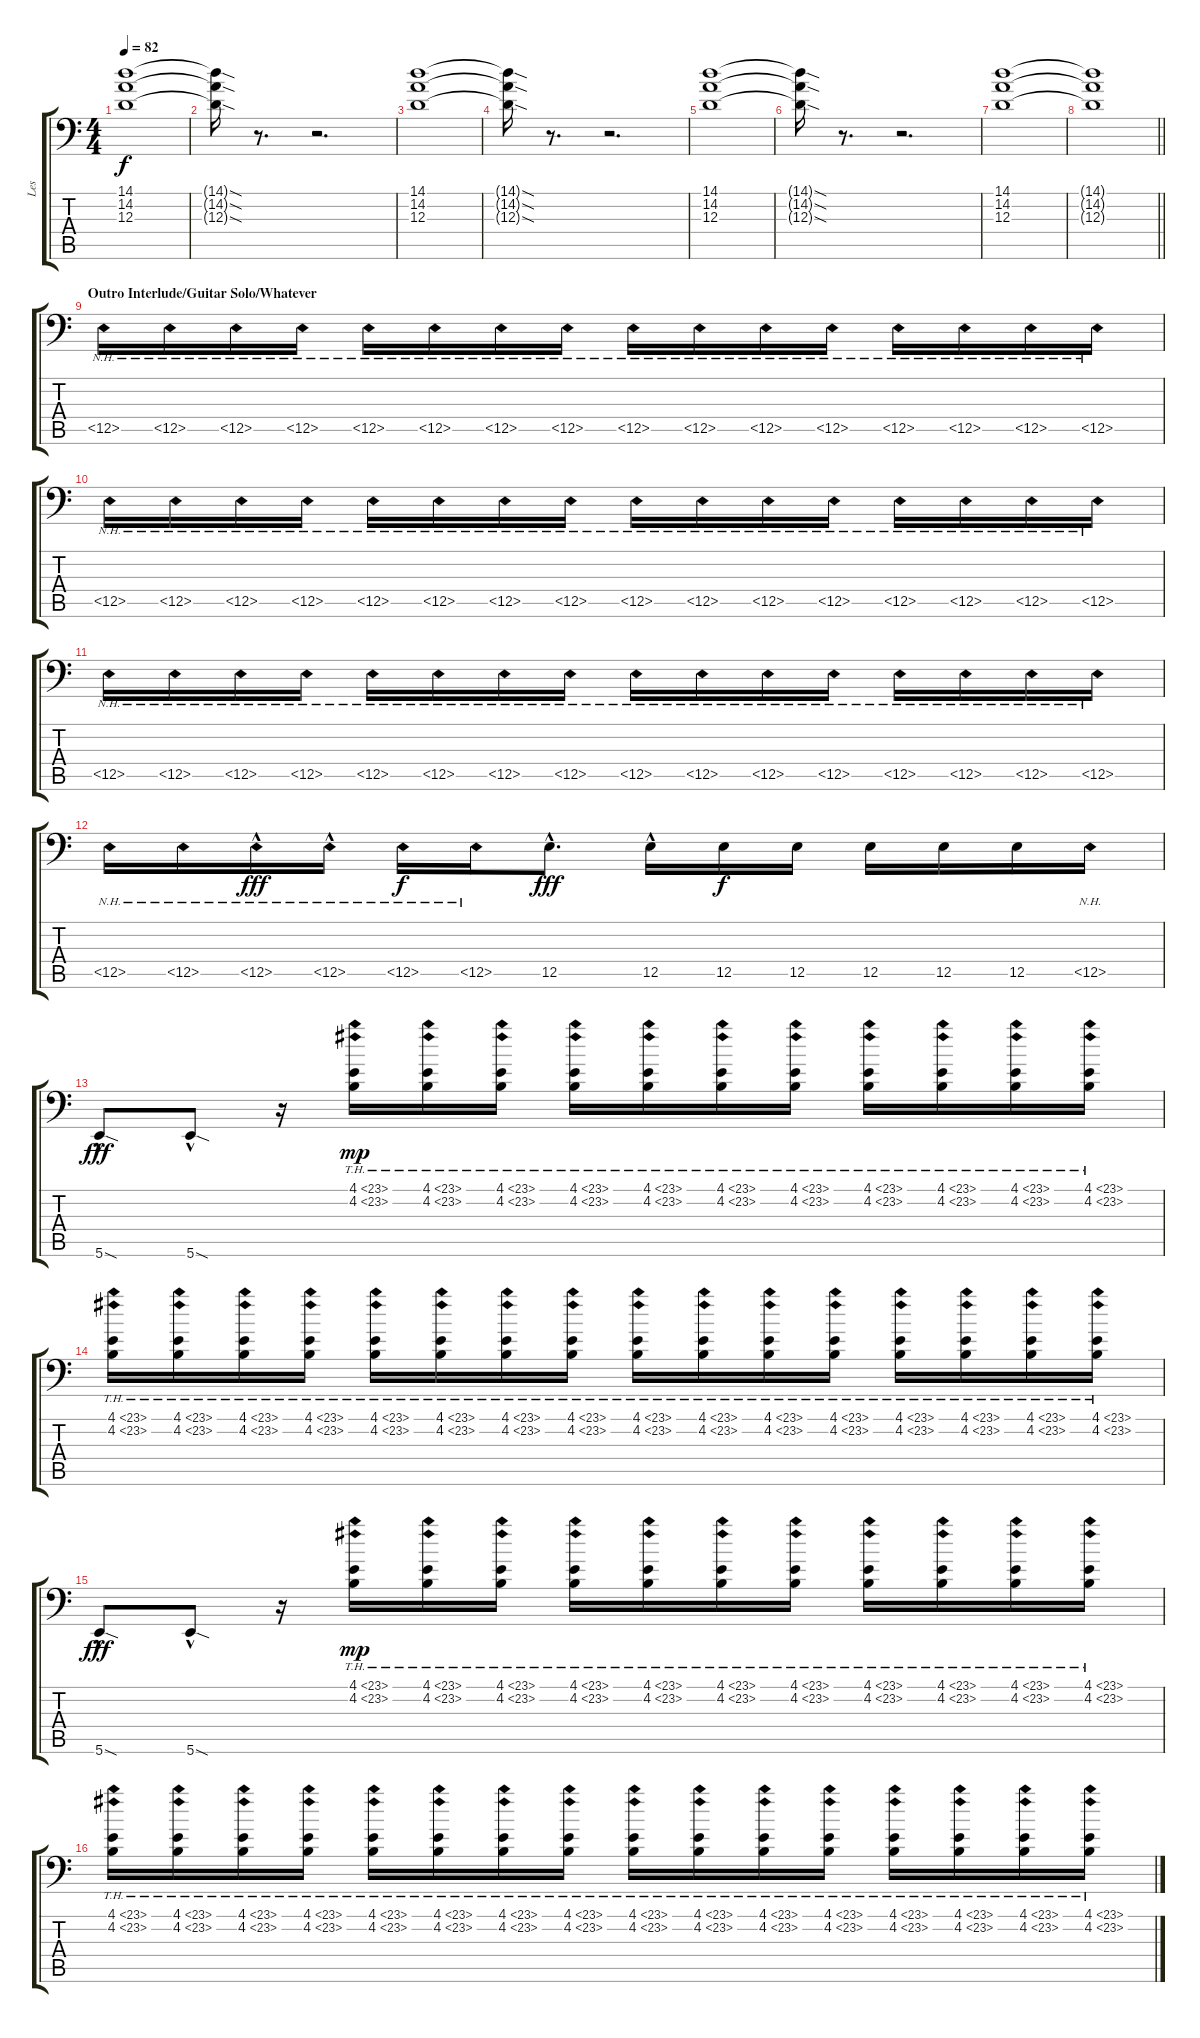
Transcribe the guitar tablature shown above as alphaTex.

\track ("Les " "Les ") {instrument fretlessbass}
\staff {score tabs}
\tuning (C3 G2 D2 A1 E1 B0) {hide}
\ts (4 4)
\tempo 82
\clef f4
\ks c
(14.1 14.2 12.3).1{dy f instrument overdrivenguitar} |
(14.1{sod t} 14.2{sod t} 12.3{sod t}).16 r.8{d} r.2{d} |
(14.1 14.2 12.3).1 |
(14.1{sod t} 14.2{sod t} 12.3{sod t}).16 r.8{d} r.2{d} |
(14.1 14.2 12.3).1 |
(14.1{sod t} 14.2{sod t} 12.3{sod t}).16 r.8{d} r.2{d} |
(14.1 14.2 12.3).1 |
\barLineRight lightlight
(14.1{t} 14.2{t} 12.3{t}).1 |
\section ("" "Outro Interlude/Guitar Solo/Whatever")
12.5{nh}.16 12.5{nh}.16 12.5{nh}.16 12.5{nh}.16 12.5{nh}.16 12.5{nh}.16 12.5{nh}.16 12.5{nh}.16 12.5{nh}.16 12.5{nh}.16 12.5{nh}.16 12.5{nh}.16 12.5{nh}.16 12.5{nh}.16 12.5{nh}.16 12.5{nh}.16 |
12.5{nh}.16 12.5{nh}.16 12.5{nh}.16 12.5{nh}.16 12.5{nh}.16 12.5{nh}.16 12.5{nh}.16 12.5{nh}.16 12.5{nh}.16 12.5{nh}.16 12.5{nh}.16 12.5{nh}.16 12.5{nh}.16 12.5{nh}.16 12.5{nh}.16 12.5{nh}.16 |
12.5{nh}.16 12.5{nh}.16 12.5{nh}.16 12.5{nh}.16 12.5{nh}.16 12.5{nh}.16 12.5{nh}.16 12.5{nh}.16 12.5{nh}.16 12.5{nh}.16 12.5{nh}.16 12.5{nh}.16 12.5{nh}.16 12.5{nh}.16 12.5{nh}.16 12.5{nh}.16 |
12.5{nh}.16 12.5{nh}.16 12.5{nh hac}.16{dy fff} 12.5{nh hac}.16 12.5{nh}.16{dy f} 12.5{nh}.16 12.5{hac}.8{d dy fff} 12.5{hac}.16 12.5.16{dy f} 12.5.16 12.5.16 12.5.16 12.5.16 12.5{nh}.16 |
5.6{sod hac}.8{dy fff} 5.6{sod hac}.8 r.16 (4.1{th 19} 4.2{th 19}).16{dy mp} (4.1{th 19} 4.2{th 19}).16 (4.1{th 19} 4.2{th 19}).16 (4.1{th 19} 4.2{th 19}).16 (4.1{th 19} 4.2{th 19}).16 (4.1{th 19} 4.2{th 19}).16 (4.1{th 19} 4.2{th 19}).16 (4.1{th 19} 4.2{th 19}).16 (4.1{th 19} 4.2{th 19}).16 (4.1{th 19} 4.2{th 19}).16 (4.1{th 19} 4.2{th 19}).16 |
(4.1{th 19} 4.2{th 19}).16 (4.1{th 19} 4.2{th 19}).16 (4.1{th 19} 4.2{th 19}).16 (4.1{th 19} 4.2{th 19}).16 (4.1{th 19} 4.2{th 19}).16 (4.1{th 19} 4.2{th 19}).16 (4.1{th 19} 4.2{th 19}).16 (4.1{th 19} 4.2{th 19}).16 (4.1{th 19} 4.2{th 19}).16 (4.1{th 19} 4.2{th 19}).16 (4.1{th 19} 4.2{th 19}).16 (4.1{th 19} 4.2{th 19}).16 (4.1{th 19} 4.2{th 19}).16 (4.1{th 19} 4.2{th 19}).16 (4.1{th 19} 4.2{th 19}).16 (4.1{th 19} 4.2{th 19}).16 |
5.6{sod hac}.8{dy fff} 5.6{sod hac}.8 r.16 (4.1{th 19} 4.2{th 19}).16{dy mp} (4.1{th 19} 4.2{th 19}).16 (4.1{th 19} 4.2{th 19}).16 (4.1{th 19} 4.2{th 19}).16 (4.1{th 19} 4.2{th 19}).16 (4.1{th 19} 4.2{th 19}).16 (4.1{th 19} 4.2{th 19}).16 (4.1{th 19} 4.2{th 19}).16 (4.1{th 19} 4.2{th 19}).16 (4.1{th 19} 4.2{th 19}).16 (4.1{th 19} 4.2{th 19}).16 |
(4.1{th 19} 4.2{th 19}).16 (4.1{th 19} 4.2{th 19}).16 (4.1{th 19} 4.2{th 19}).16 (4.1{th 19} 4.2{th 19}).16 (4.1{th 19} 4.2{th 19}).16 (4.1{th 19} 4.2{th 19}).16 (4.1{th 19} 4.2{th 19}).16 (4.1{th 19} 4.2{th 19}).16 (4.1{th 19} 4.2{th 19}).16 (4.1{th 19} 4.2{th 19}).16 (4.1{th 19} 4.2{th 19}).16 (4.1{th 19} 4.2{th 19}).16 (4.1{th 19} 4.2{th 19}).16 (4.1{th 19} 4.2{th 19}).16 (4.1{th 19} 4.2{th 19}).16 (4.1{th 19} 4.2{th 19}).16
